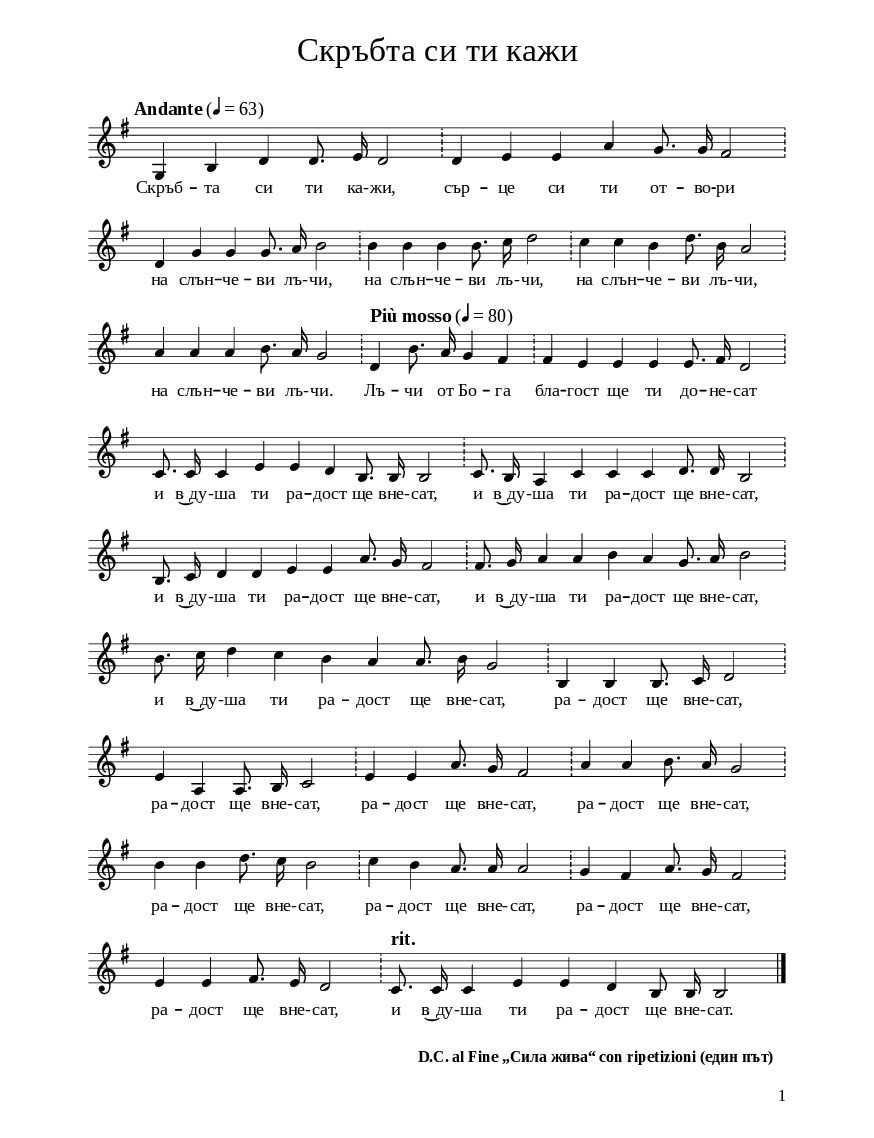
\version "2.24.3"

% include paper part and global functions
\include "include/globals.ily"

\bookpart {
  \label #'ref077
  \tocItem \markup "Скръбта си ти кажи"
  \paper {
    print-all-headers = ##t
    print-page-number = ##t
    print-first-page-number = ##t

    % put page numbers on the bottom
    oddHeaderMarkup = \markup ""
    evenHeaderMarkup = \markup ""
    oddFooterMarkup = \markup
    \fill-line {
      ""
      \if \should-print-page-number \fromproperty #'page:page-number-string
    }
    evenFooterMarkup = \markup
    \fill-line {
      \if \should-print-page-number \fromproperty #'page:page-number-string
      ""
    }

    left-margin = 1.5\cm
    right-margin = 1.5\cm
    top-margin = 1.6\cm
    bottom-margin = 1.2\cm
    ragged-bottom = ##t % do not spread the staves to fill the whole vertical space

    % change distance between staves
    system-system-spacing =
    #'((basic-distance . 10)
       (minimum-distance . 6)
       (padding . 1)
       (stretchability . 12))
  }
  \score {
    \include "include/score-layout.ily"

    \new Voice \relative c' {
      \clef treble
      \key g \major
      %\tempo "Moderato" 8 = 160
      \autoBeamOff
      \omit Score.TimeSignature
      \cadenzaOn % allows custom bar lines
      \tempoFunc "Andante" 4 "63"
      \override Staff.BarLine.gap = 0.5
      \autoBeamOff

      g4 b d d8. e16 d 2  \bar "!"  d4 e e a g8. g16 fis2 \bar  "!" \break
      d4 g g g8. a16 b2 \bar "!" b4 b b b8. c16 d2 \bar "!" c4 c b d8. b16 a2 \bar "!"  \break
      a4 a4 a4  b8. a16 g2 \bar "!"
      \tempoFunc "Più mosso" 4 "80"
      d4 b'8. a16 g4 fis4 \bar "!" fis4 e e e e8. fis16 d2  \bar "!"  \break
      c8. c16 c4 e e d b8. b16 b2 \bar "!" c8. b16 a4 c4 c4 c4 d8. d16 b2 \bar "!"  \break
      b8. c16 d4 d e e a8. g16 fis2 \bar "!" fis8. g16 a4 a4 b a g8.  a16 b2 \bar "!"  \break
      b8. c16 d4 c b a a8. b16 g2  \bar "!"  b,4 b b8.c16 d2 \bar "!"  \break
      e4 a, a8. b16 c2 \bar "!" e4 e4 a8. g16 fis2 \bar "!"  a4 a b8. a16 g2 \bar "!"  \break

      b4b d8. c16 b2  \bar "!" c4b a8. a16 a2  \bar "!"  g4 fis4 a8. g16 fis2 \bar "!"  \break

      e4 e fis8. e16 d2 \bar "!" \tempo "rit." c8. c16 c4 e4 e d b8 b16 b2 \bar "|."  \break


    }

    \addlyrics {
      Скръб -- та си ти "ка-"  -- жи,
      сър -- це си ти от -- во -- ри
      на слън -- че -- ви "лъ-" -- чи,
      на слън -- че -- ви "лъ-" -- чи,
      на слън -- че -- ви "лъ-" -- чи,
      на слън -- че -- ви "лъ-" -- чи.
      Лъ -- чи от Бо -- га
      бла -- гост ще ти до -- "не-" -- сат
      и в~ду -- "-ша" ти ра -- дост ще "вне-" -- сат,
      и в~ду -- "-ша" ти ра -- дост ще "вне-" -- сат,
      и в~ду -- "-ша" ти ра -- дост ще "вне-" -- сат,
      и в~ду -- "-ша" ти ра -- дост ще "вне-" -- сат,
      и в~ду -- "-ша" ти ра -- дост ще "вне-" -- сат,
      ра -- дост ще "вне-" -- сат, ра -- дост ще "вне-" -- сат,
      ра -- дост ще "вне-" -- сат, ра -- дост ще "вне-" -- сат,
      ра -- дост ще "вне-" -- сат, ра -- дост ще "вне-" -- сат,
      ра -- дост ще "вне-" -- сат, ра -- дост ще "вне-" -- сат,
      и в~ду -- "-ша" ти ра -- дост ще "вне-" -- сат.}


      \header {
        title = \titleFunc "Скръбта си ти кажи" "Skrăbta si ti kaži"
      }

      \midi{}

    } % score


    \markup \dc-one "D.C. al Fine „Сила жива“ con ripetizioni (един път)"

  } % bookpart
